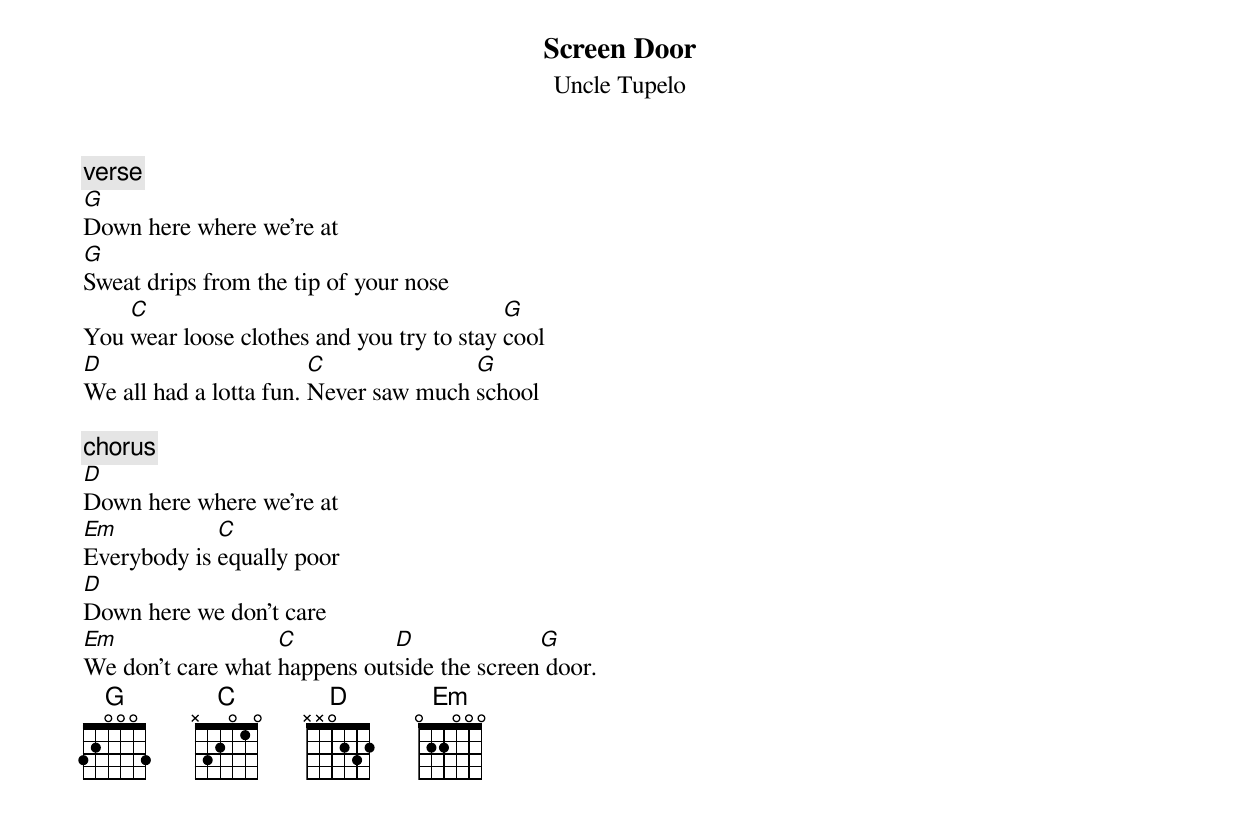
{t:Screen Door}
{st:Uncle Tupelo}

{c:verse}
[G]Down here where we're at
[G]Sweat drips from the tip of your nose
You [C]wear loose clothes and you try to stay [G]cool
[D]We all had a lotta fun. [C]Never saw much [G]school

{c:chorus}
[D]Down here where we're at
[Em]Everybody is [C]equally poor
[D]Down here we don't care
[Em]We don't care what [C]happens out[D]side the screen[G] door.
